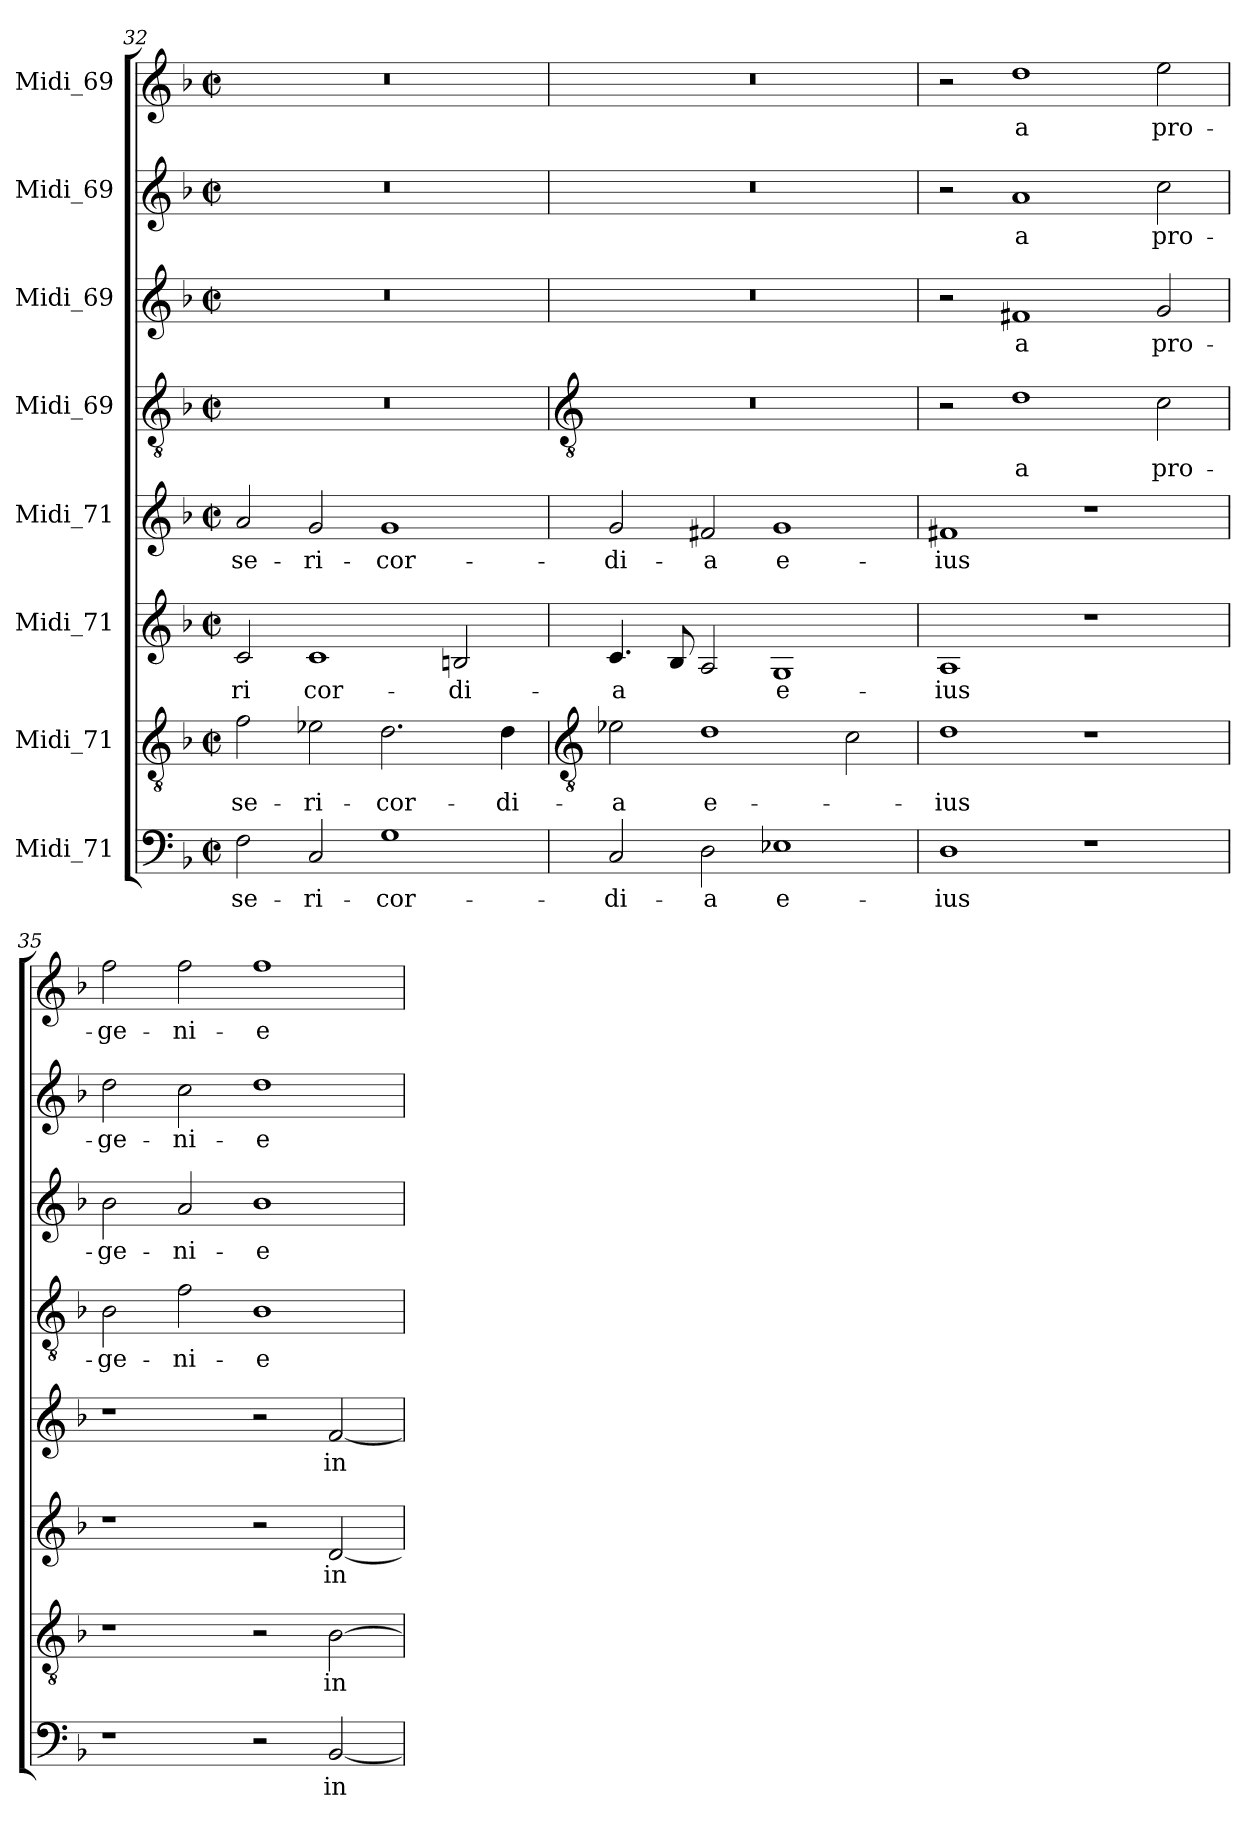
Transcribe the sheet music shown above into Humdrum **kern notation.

**kern	**text	**kern	**text	**kern	**text	**kern	**text	**kern	**text	**kern	**text	**kern	**text	**kern	**text
*part8	*part8	*part7	*part7	*part6	*part6	*part5	*part5	*part4	*part4	*part3	*part3	*part2	*part2	*part1	*part1
*staff8	*staff8	*staff7	*staff7	*staff6	*staff6	*staff5	*staff5	*staff4	*staff4	*staff3	*staff3	*staff2	*staff2	*staff1	*staff1
*I"Midi_71	*	*I"Midi_71	*	*I"Midi_71	*	*I"Midi_71	*	*I"Midi_69	*	*I"Midi_69	*	*I"Midi_69	*	*I"Midi_69	*
*clefF4	*	*clefGv2	*	*clefG2	*	*clefG2	*	*clefGv2	*	*clefG2	*	*clefG2	*	*clefG2	*
*k[b-]	*	*k[b-]	*	*k[b-]	*	*k[b-]	*	*k[b-]	*	*k[b-]	*	*k[b-]	*	*k[b-]	*
*F:	*	*F:	*	*F:	*	*F:	*	*F:	*	*F:	*	*F:	*	*F:	*
*M4/2	*	*M4/2	*	*M4/2	*	*M4/2	*	*M4/2	*	*M4/2	*	*M4/2	*	*M4/2	*
*met(c|)	*	*met(c|)	*	*met(c|)	*	*met(c|)	*	*met(c|)	*	*met(c|)	*	*met(c|)	*	*met(c|)	*
=32	=32	=32	=32	=32	=32	=32	=32	=32	=32	=32	=32	=32	=32	=32	=32
!	!LO:LY:b	!	!LO:LY:b	!	!LO:LY:b	!	!LO:LY:b	!	!	!	!	!	!	!	!
2F	-se-	2f	-se-	2c	-ri	2a	-se-	0r	.	0r	.	0r	.	0r	.
!	!LO:LY:b	!	!LO:LY:b	!	!LO:LY:b	!	!LO:LY:b	!	!	!	!	!	!	!	!
2C	-ri-	2e-X	-ri-	1c	cor-	2g	-ri-	.	.	.	.	.	.	.	.
!	!LO:LY:b	!	!LO:LY:b	!	!	!	!LO:LY:b	!	!	!	!	!	!	!	!
1G	-cor-	2.d	-cor-	.	.	1g	-cor-	.	.	.	.	.	.	.	.
!	!	!	!	!	!LO:LY:b	!	!	!	!	!	!	!	!	!	!
.	.	.	.	2Bn	-di-	.	.	.	.	.	.	.	.	.	.
!	!	!	!LO:LY:b	!	!	!	!	!	!	!	!	!	!	!	!
.	.	4d	-di-	.	.	.	.	.	.	.	.	.	.	.	.
!!LO:LB:g=z
=33	=33	=33	=33	=33	=33	=33	=33	=33	=33	=33	=33	=33	=33	=33	=33
*	*	*clefGv2	*	*	*	*	*	*clefGv2	*	*	*	*	*	*	*
!	!LO:LY:b	!	!LO:LY:b	!	!LO:LY:b	!	!LO:LY:b	!	!	!	!	!	!	!	!
2C	-di-	2e-X	-a	4.c	-a	2g	-di-	0r	.	0r	.	0r	.	0r	.
.	.	.	.	8B-	.	.	.	.	.	.	.	.	.	.	.
!	!LO:LY:b	!	!LO:LY:b	!	!	!	!LO:LY:b	!	!	!	!	!	!	!	!
2D	-a	1d	e-	2A	.	2f#X	-a	.	.	.	.	.	.	.	.
!	!LO:LY:b	!	!	!	!LO:LY:b	!	!LO:LY:b	!	!	!	!	!	!	!	!
1E-X	e-	.	.	1G	e-	1g	e-	.	.	.	.	.	.	.	.
.	.	2c	.	.	.	.	.	.	.	.	.	.	.	.	.
=34	=34	=34	=34	=34	=34	=34	=34	=34	=34	=34	=34	=34	=34	=34	=34
!	!LO:LY:b	!	!LO:LY:b	!	!LO:LY:b	!	!LO:LY:b	!	!	!	!	!	!	!	!
1D	-ius	1d	-ius	1A	-ius	1f#X	-ius	2r	.	2r	.	2r	.	2r	.
!	!	!	!	!	!	!	!	!	!LO:LY:b	!	!LO:LY:b	!	!LO:LY:b	!	!LO:LY:b
.	.	.	.	.	.	.	.	1d	a	1f#X	a	1a	a	1dd	a
1r	.	1r	.	1r	.	1r	.	.	.	.	.	.	.	.	.
!	!	!	!	!	!	!	!	!	!LO:LY:b	!	!LO:LY:b	!	!LO:LY:b	!	!LO:LY:b
.	.	.	.	.	.	.	.	2c	pro-	2g	pro-	2cc	pro-	2ee	pro-
=35	=35	=35	=35	=35	=35	=35	=35	=35	=35	=35	=35	=35	=35	=35	=35
!	!	!	!	!	!	!	!	!	!LO:LY:b	!	!LO:LY:b	!	!LO:LY:b	!	!LO:LY:b
1r	.	1r	.	1r	.	1r	.	2B-	-ge-	2b-	-ge-	2dd	-ge-	2ff	-ge-
!	!	!	!	!	!	!	!	!	!LO:LY:b	!	!LO:LY:b	!	!LO:LY:b	!	!LO:LY:b
.	.	.	.	.	.	.	.	2f	-ni-	2a	-ni-	2cc	-ni-	2ff	-ni-
!	!	!	!	!	!	!	!	!	!LO:LY:b	!	!LO:LY:b	!	!LO:LY:b	!	!LO:LY:b
2r	.	2r	.	2r	.	2r	.	1B-	-e	1b-	-e	1dd	-e	1ff	-e
!	!LO:LY:b	!	!LO:LY:b	!	!LO:LY:b	!	!LO:LY:b	!	!	!	!	!	!	!	!
[2BB-	in	[2B-	in	[2d	in	[2f	in	.	.	.	.	.	.	.	.
=	=	=	=	=	=	=	=	=	=	=	=	=	=	=	=
*-	*-	*-	*-	*-	*-	*-	*-	*-	*-	*-	*-	*-	*-	*-	*-
